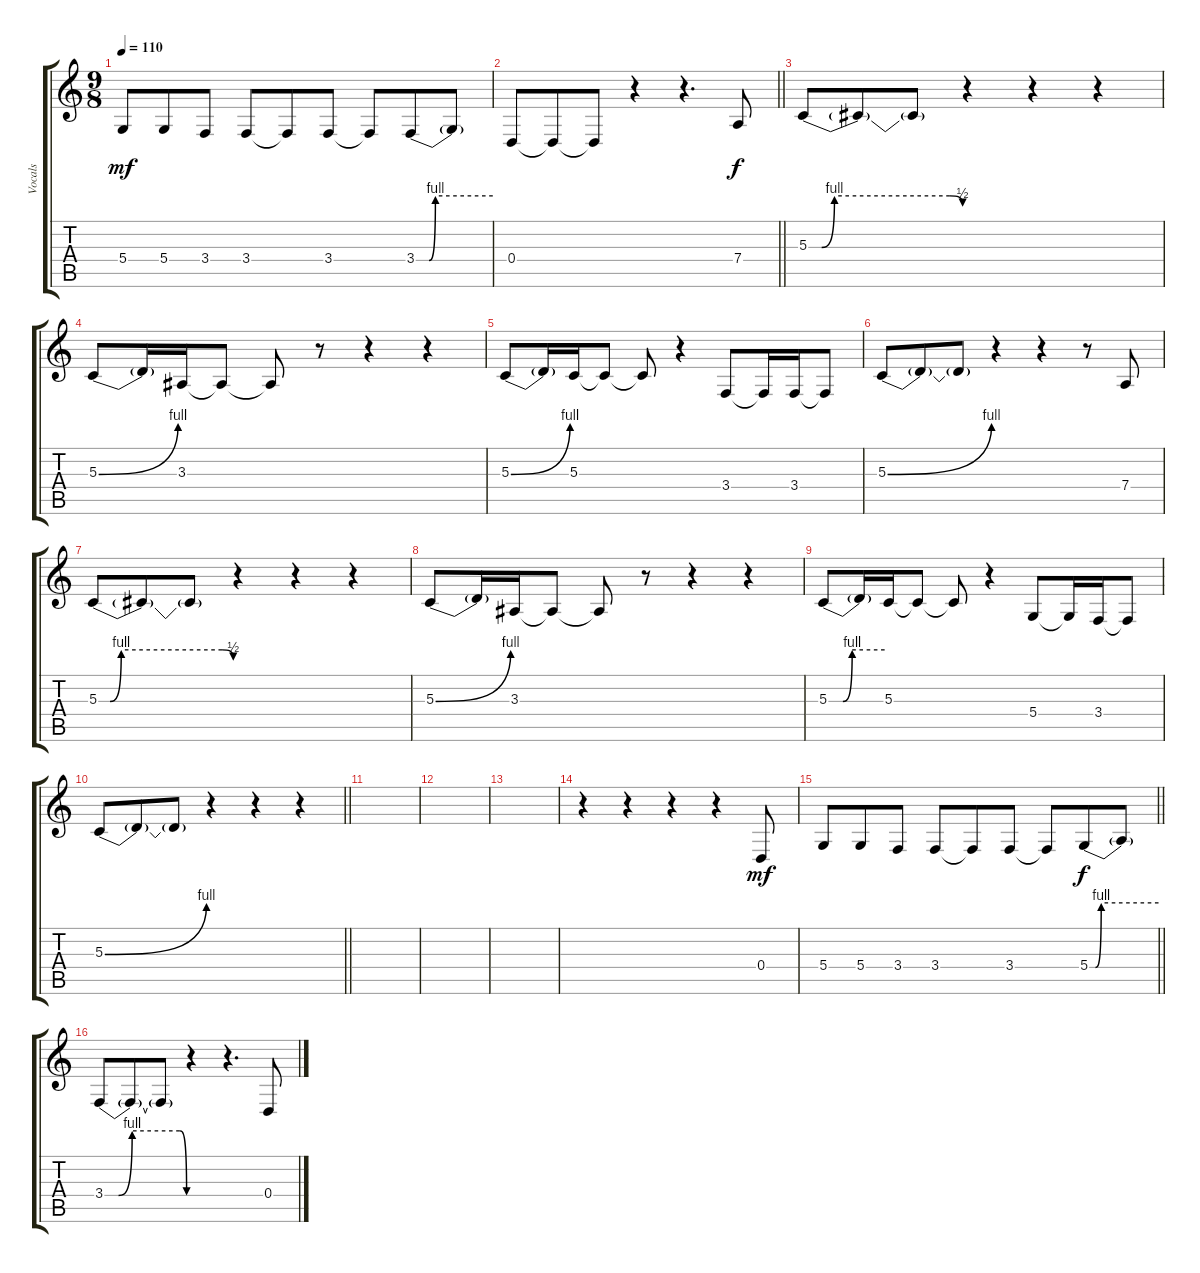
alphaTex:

\track ("Vocals" "Vocals") {instrument sopranosax}
\staff {score tabs}
\tuning (E4 B3 G3 D3 A2 D2) {hide}
\ts (9 8)
\tempo 110
\clef g2
\ks c
5.4.8{dy mf} 5.4.8 3.4.8 3.4.8 3.4{t}.8 3.4.8 3.4{t}.8 3.4{be (custom 0 0 10 0 15 4 60 4)}.8 3.4{t}.8 |
\barLineRight lightlight
0.4.8 0.4{t}.8 0.4{t}.8 r.4 r.4{d} 7.4.8{dy f} |
5.3{be (custom 0 0 5 0 10 4 55 4 60 2)}.8 5.3{t}.8 5.3{t}.8 r.4 r.4 r.4 |
5.3{be (bend 0 0 60 4)}.8 5.3{t}.16 3.3.16 3.3{t}.8 3.3{t}.8 r.8 r.4 r.4 |
5.3{be (bend 0 0 60 4)}.8 5.3{t}.16 5.3.16 5.3{t}.8 5.3{t}.8 r.4 3.4.8 3.4{t}.16 3.4.16 3.4{t}.8 |
5.3{be (bend 0 0 60 4)}.8 5.3{t}.8 5.3{t}.8 r.4 r.4 r.8 7.4.8 |
5.3{be (custom 0 0 5 0 10 4 55 4 60 2)}.8 5.3{t}.8 5.3{t}.8 r.4 r.4 r.4 |
5.3{be (bend 0 0 60 4)}.8 5.3{t}.16 3.3.16 3.3{t}.8 3.3{t}.8 r.8 r.4 r.4 |
5.3{be (custom 0 0 15 0 25 4 60 4)}.8 5.3{t}.16 5.3.16 5.3{t}.8 5.3{t}.8 r.4 5.4.8 5.4{t}.16 3.4.16 3.4{t}.8 |
\barLineRight lightlight
5.3{be (bend 0 0 60 4)}.8 5.3{t}.8 5.3{t}.8 r.4 r.4 r.4 |
\section ("" "")
|
|
|
r.4 r.4 r.4 r.4 0.4.8{dy mf} |
\barLineRight lightlight
5.4.8 5.4.8 3.4.8 3.4.8 3.4{t}.8 3.4.8 3.4{t}.8 5.4{be (custom 0 0 5 0 10 4 60 4)}.8{dy f} 5.4{t}.8 |
\section ("" "")
3.4{be (custom 0 0 10 0 20 4 55 4 60 0)}.8 3.4{t}.8 3.4{t}.8 r.4 r.4{d} 0.4.8
